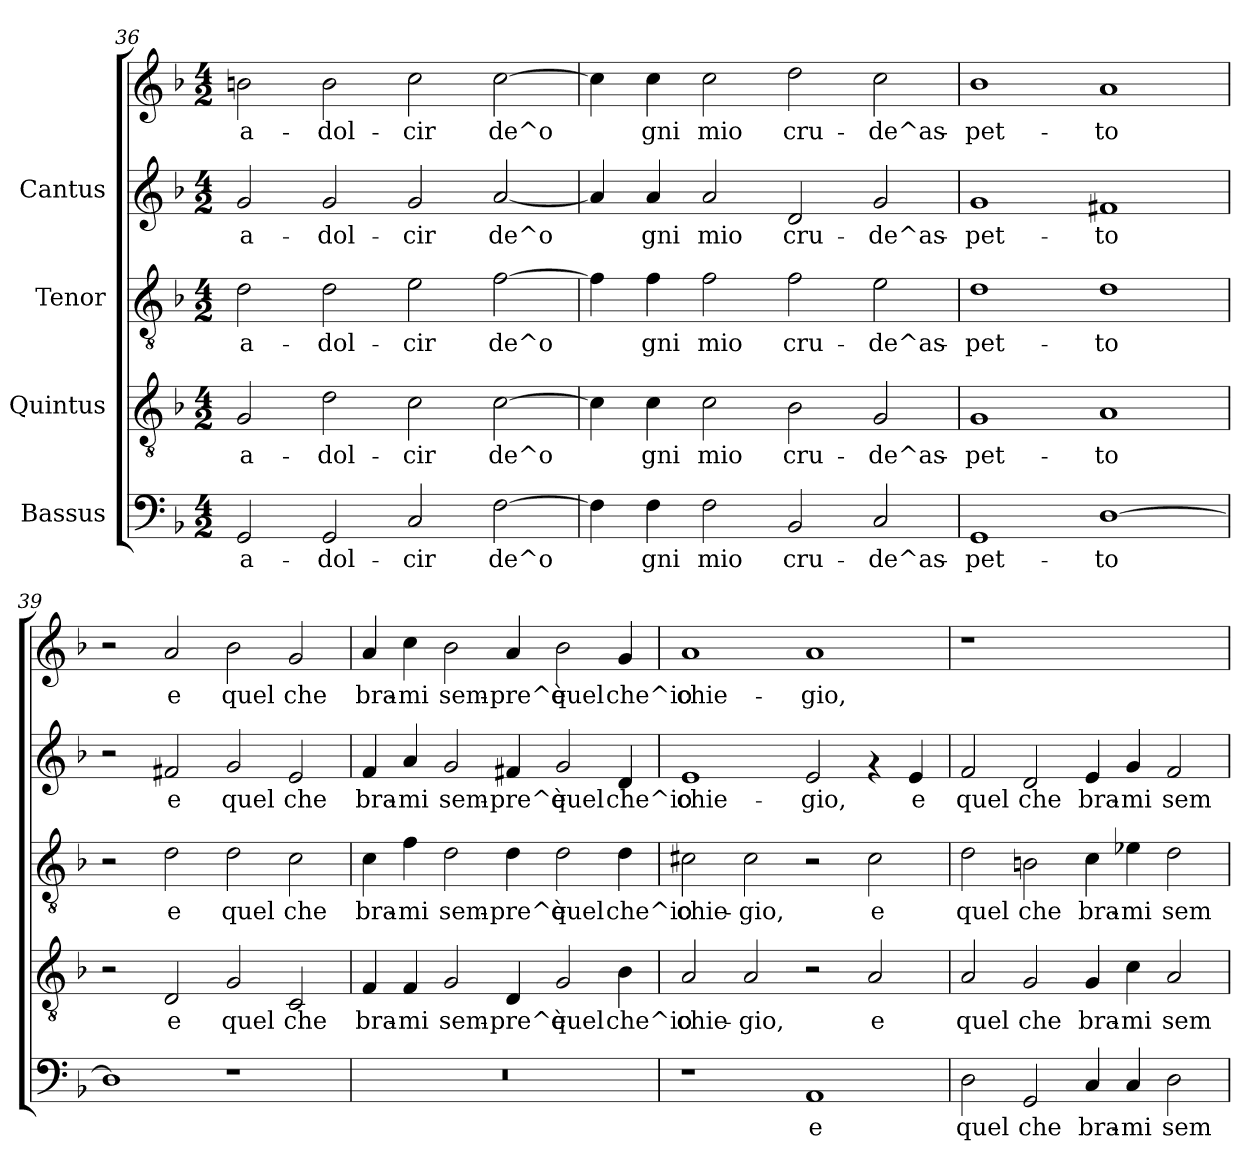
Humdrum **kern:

**kern	**text	**kern	**text	**kern	**text	**kern	**text	**kern	**text
*part4	*part4	*part3	*part3	*part2	*part2	*part1	*part1	*part1	*part1
*staff5	*staff5	*staff4	*staff4	*staff3	*staff3	*staff2	*staff2	*staff1	*staff1
*I"Bassus	*	*I"Quintus	*	*I"Tenor	*	*I"Cantus	*	*	*
!!LO:PB:g=z
*clefF4	*	*clefGv2	*	*clefGv2	*	*clefG2	*	*clefG2	*
*k[b-]	*	*k[b-]	*	*k[b-]	*	*k[b-]	*	*k[b-]	*
*F:	*	*F:	*	*F:	*	*F:	*	*F:	*
*M4/2	*	*M4/2	*	*M4/2	*	*M4/2	*	*M4/2	*
=36	=36	=36	=36	=36	=36	=36	=36	=36	=36
!	!LO:LY:b:cj	!	!LO:LY:b:cj	!	!LO:LY:b:cj	!	!LO:LY:b:cj	!	!LO:LY:b:cj
2GG/	a-	2G/	a-	2d\	a-	2g/	-a-	2bn\	a-
!	!LO:LY:b:cj	!	!LO:LY:b:cj	!	!LO:LY:b:cj	!	!LO:LY:b:cj	!	!LO:LY:b:cj
2GG/	-dol-	2d\	-dol-	2d\	-dol-	2g/	-dol-	2b\	-dol-
!	!LO:LY:b:cj	!	!LO:LY:b:cj	!	!LO:LY:b:cj	!	!LO:LY:b:cj	!	!LO:LY:b:cj
2C/	-cir	2c\	-cir	2e\	-cir	2g/	-cir	2cc\	-cir
!	!LO:LY:b:cj	!	!LO:LY:b:cj	!	!LO:LY:b:cj	!	!LO:LY:b:cj	!	!LO:LY:b:cj
[>2F\	de^o-	[>2c\	de^o-	[>2f\	de^o-	[<2a/	de^o-	[>2cc\	de^o-
=37	=37	=37	=37	=37	=37	=37	=37	=37	=37
!	!LO:LY:b:cj	!	!LO:LY:b:cj	!	!LO:LY:b:cj	!	!LO:LY:b:cj	!	!LO:LY:b:cj
4F\]	-	4c\]	-	4f\]	-	4a/]	-	4cc\]	-
!	!LO:LY:b:cj	!	!LO:LY:b:cj	!	!LO:LY:b:cj	!	!LO:LY:b:cj	!	!LO:LY:b:cj
4F\	gni	4c\	gni	4f\	gni	4a/	gni	4cc\	gni
!	!LO:LY:b:cj	!	!LO:LY:b:cj	!	!LO:LY:b:cj	!	!LO:LY:b:cj	!	!LO:LY:b:cj
2F\	mio	2c\	mio	2f\	mio	2a/	mio	2cc\	mio
!	!LO:LY:b:cj	!	!LO:LY:b:cj	!	!LO:LY:b:cj	!	!LO:LY:b:cj	!	!LO:LY:b:cj
2BB-/	cru-	2B-\	cru-	2f\	cru-	2d/	cru-	2dd\	cru-
!	!LO:LY:b:cj	!	!LO:LY:b:cj	!	!LO:LY:b:cj	!	!LO:LY:b:cj	!	!LO:LY:b:cj
2C/	-de^as-	2G/	-de^as-	2e\	-de^as-	2g/	-de^as-	2cc\	-de^as-
=38	=38	=38	=38	=38	=38	=38	=38	=38	=38
!	!LO:LY:b:cj	!	!LO:LY:b:cj	!	!LO:LY:b:cj	!	!LO:LY:b:cj	!	!LO:LY:b:cj
1GG	-pet-	1G	-pet-	1d	-pet-	1g	pet-	1b-	-pet-
!	!LO:LY:b:cj	!	!LO:LY:b:cj	!	!LO:LY:b:cj	!	!LO:LY:b:cj	!	!LO:LY:b:cj
[>1D	-to	1A	-to	1d	-to	1f#X	-to	1a	-to
=39	=39	=39	=39	=39	=39	=39	=39	=39	=39
1D]	.	2r	.	2r	.	2r	.	2r	.
!	!	!	!LO:LY:b:cj	!	!LO:LY:b:cj	!	!LO:LY:b:cj	!	!LO:LY:b:cj
.	.	2D/	e	2d\	e	2f#X/	e	2a/	e
!	!	!	!LO:LY:b:cj	!	!LO:LY:b:cj	!	!LO:LY:b:cj	!	!LO:LY:b:cj
1r	.	2G/	quel	2d\	quel	2g/	quel	2b-\	quel
!	!	!	!LO:LY:b:cj	!	!LO:LY:b:cj	!	!LO:LY:b:cj	!	!LO:LY:b:cj
.	.	2C/	che	2c\	che	2e/	che	2g/	che
!!LO:LB:g=z
=40	=40	=40	=40	=40	=40	=40	=40	=40	=40
!	!	!	!LO:LY:b:cj	!	!LO:LY:b:cj	!	!LO:LY:b:cj	!	!LO:LY:b:cj
0r	.	4F/	bra-	4c\	bra-	4f/	bra-	4a/	bra-
!	!	!	!LO:LY:b:cj	!	!LO:LY:b:cj	!	!LO:LY:b:cj	!	!LO:LY:b:cj
.	.	4F/	-mi	4f\	-mi	4a/	-mi	4cc\	-mi
!	!	!	!LO:LY:b:cj	!	!LO:LY:b:cj	!	!LO:LY:b:cj	!	!LO:LY:b:cj
.	.	2G/	sem-	2d\	sem-	2g/	sem-	2b-\	sem-
!	!	!	!LO:LY:b:cj	!	!LO:LY:b:cj	!	!LO:LY:b:cj	!	!LO:LY:b:cj
.	.	4D/	-pre^è	4d\	-pre^è	4f#X/	-pre^è	4a/	-pre^è
!	!	!	!LO:LY:b:cj	!	!LO:LY:b:cj	!	!LO:LY:b:cj	!	!LO:LY:b:cj
.	.	2G/	quel	2d\	quel	2g/	quel	2b-\	quel
!	!	!	!LO:LY:b:cj	!	!LO:LY:b:cj	!	!LO:LY:b:cj	!	!LO:LY:b:cj
.	.	4B-\	che^io	4d\	che^io	4d/	che^io	4g/	che^io
=41	=41	=41	=41	=41	=41	=41	=41	=41	=41
!	!	!	!LO:LY:b:cj	!	!LO:LY:b:cj	!	!LO:LY:b:cj	!	!LO:LY:b:cj
1r	.	2A/	chie-	2c#X\	chie-	1e	chie-	1a	chie-
!	!	!	!LO:LY:b:cj	!	!LO:LY:b:cj	!	!	!	!
.	.	2A/	-gio,	2c#\	-gio,	.	.	.	.
!	!LO:LY:b:cj	!	!	!	!	!	!LO:LY:b:cj	!	!LO:LY:b:cj
1AA	e	2r	.	2r	.	2e/	-gio,	1a	-gio,
!	!	!	!LO:LY:b:cj	!	!LO:LY:b:cj	!	!	!	!
.	.	2A/	e	2c#\	e	4rf	.	.	.
!	!	!	!	!	!	!	!LO:LY:b:cj	!	!
.	.	.	.	.	.	4e/	e	.	.
=42	=42	=42	=42	=42	=42	=42	=42	=42	=42
!	!LO:LY:b:cj	!	!LO:LY:b:cj	!	!LO:LY:b:cj	!	!LO:LY:b:cj	!	!
2D\	quel	2A/	quel	2d\	quel	2f/	quel	1r	.
!	!LO:LY:b:cj	!	!LO:LY:b:cj	!	!LO:LY:b:cj	!	!LO:LY:b:cj	!	!
2GG/	che	2G/	che	2Bn\	che	2d/	che	.	.
!	!LO:LY:b:cj	!	!LO:LY:b:cj	!	!LO:LY:b:cj	!	!LO:LY:b:cj	!	!
4C/	bra-	4G/	bra-	4c\	bra-	4e/	bra-	1ryy	.
!	!LO:LY:b:cj	!	!LO:LY:b:cj	!	!LO:LY:b:cj	!	!LO:LY:b:cj	!	!
4C/	-mi	4c\	-mi	4e-X\	-mi	4g/	-mi	.	.
!	!LO:LY:b:cj	!	!LO:LY:b:cj	!	!LO:LY:b:cj	!	!LO:LY:b:cj	!	!
2D\	sem-	2A/	sem-	2d\	sem-	2f/	sem-	.	.
=	=	=	=	=	=	=	=	=	=
*-	*-	*-	*-	*-	*-	*-	*-	*-	*-
